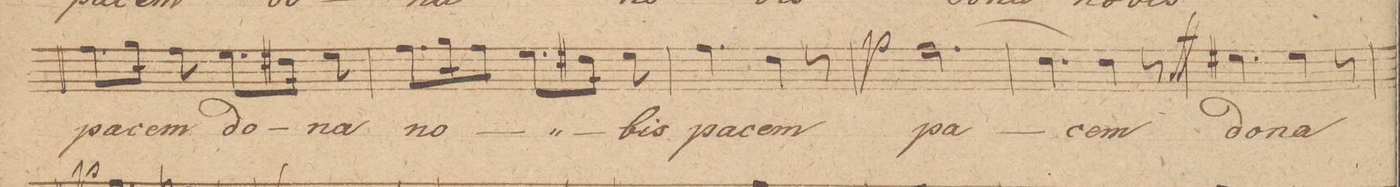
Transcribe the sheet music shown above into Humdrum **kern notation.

**kern	**text	**dynam
*I"Tenore 1mo	*	*
*clefC4	*	*
*k[]	*	*
*M6/8	*	*
8.e\L	pa-	.
16f\Jk	.	.
8e\	-cem	.
8.d\L	do-	.
16c#X\Jk	.	.
8d\	-na	.
=71	=71	=71
8.e\L	no-	.
16f\K	.	.
8e\J	.	.
8.d\L	.	.
16c#X\Jk	.	.
8d\	-bis	.
=72	=72	=72
4.e\	pa-	.
4c\	-cem	.
8r	.	.
=73	=73	=73
(2.e\	pa-	p
=74	=74	=74
4.c\)	.	.
4c\	-cem	.
8r	.	.
=75	=75	=75
4.d#X\	do-	ff
4d#\	-na	.
8r	.	.
=76	=76	=76
*-	*-	*-
